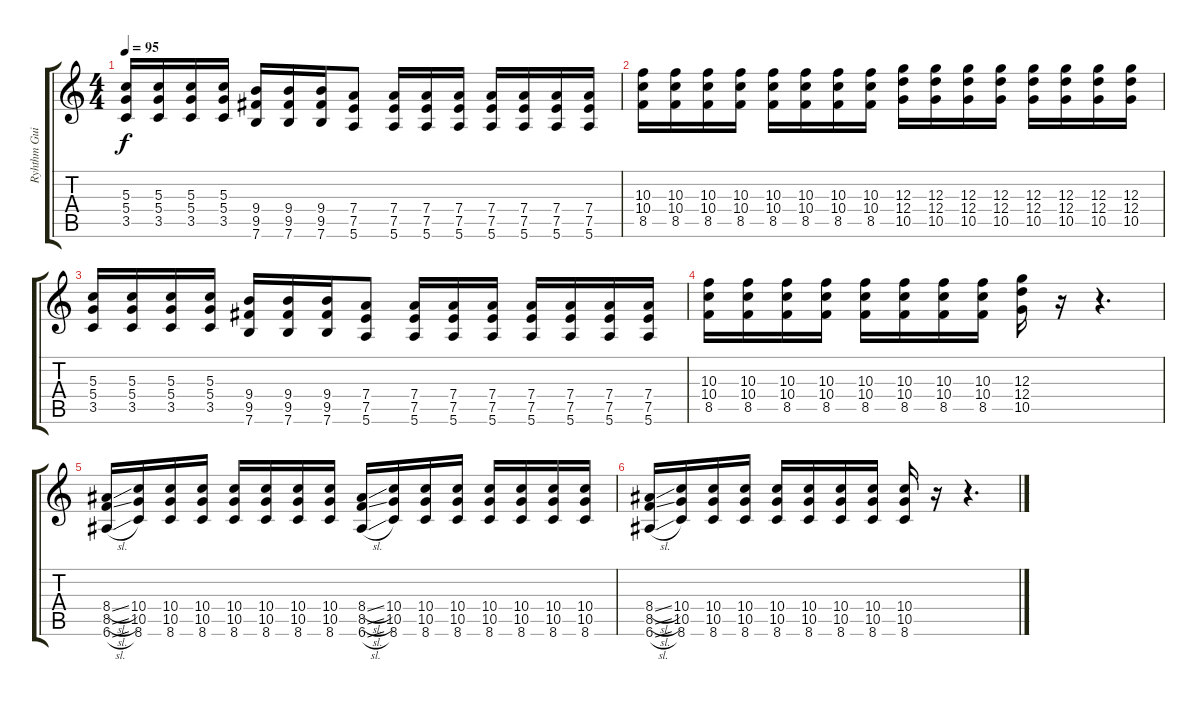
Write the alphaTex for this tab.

\track ("Ryhthm Guitar" "Ryhthm Gui") {instrument distortionguitar}
\staff {score tabs}
\tuning (E4 B3 G3 D3 A2 E2) {hide}
\ts (4 4)
\tempo 95
\clef g2
\ks c
(5.3 5.4 3.5).16{dy f} (5.3 5.4 3.5).16 (5.3 5.4 3.5).16 (5.3 5.4 3.5).16 (9.4 9.5 7.6).16 (9.4 9.5 7.6).16 (9.4 9.5 7.6).16 (7.4 7.5 5.6).8 (7.4 7.5 5.6).16 (7.4 7.5 5.6).16 (7.4 7.5 5.6).16 (7.4 7.5 5.6).16 (7.4 7.5 5.6).16 (7.4 7.5 5.6).16 (7.4 7.5 5.6).16 |
(10.3 10.4 8.5).16 (10.3 10.4 8.5).16 (10.3 10.4 8.5).16 (10.3 10.4 8.5).16 (10.3 10.4 8.5).16 (10.3 10.4 8.5).16 (10.3 10.4 8.5).16 (10.3 10.4 8.5).16 (12.3 12.4 10.5).16 (12.3 12.4 10.5).16 (12.3 12.4 10.5).16 (12.3 12.4 10.5).16 (12.3 12.4 10.5).16 (12.3 12.4 10.5).16 (12.3 12.4 10.5).16 (12.3 12.4 10.5).16 |
(5.3 5.4 3.5).16 (5.3 5.4 3.5).16 (5.3 5.4 3.5).16 (5.3 5.4 3.5).16 (9.4 9.5 7.6).16 (9.4 9.5 7.6).16 (9.4 9.5 7.6).16 (7.4 7.5 5.6).8 (7.4 7.5 5.6).16 (7.4 7.5 5.6).16 (7.4 7.5 5.6).16 (7.4 7.5 5.6).16 (7.4 7.5 5.6).16 (7.4 7.5 5.6).16 (7.4 7.5 5.6).16 |
(10.3 10.4 8.5).16 (10.3 10.4 8.5).16 (10.3 10.4 8.5).16 (10.3 10.4 8.5).16 (10.3 10.4 8.5).16 (10.3 10.4 8.5).16 (10.3 10.4 8.5).16 (10.3 10.4 8.5).16 (12.3 12.4 10.5).16 r.16 r.4{d} |
(8.4{sl} 8.5{sl} 6.6{sl}).16 (10.4 10.5 8.6).16 (10.4 10.5 8.6).16 (10.4 10.5 8.6).16 (10.4 10.5 8.6).16 (10.4 10.5 8.6).16 (10.4 10.5 8.6).16 (10.4 10.5 8.6).16 (8.4{sl} 8.5{sl} 6.6{sl}).16 (10.4 10.5 8.6).16 (10.4 10.5 8.6).16 (10.4 10.5 8.6).16 (10.4 10.5 8.6).16 (10.4 10.5 8.6).16 (10.4 10.5 8.6).16 (10.4 10.5 8.6).16 |
(8.4{sl} 8.5{sl} 6.6{sl}).16 (10.4 10.5 8.6).16 (10.4 10.5 8.6).16 (10.4 10.5 8.6).16 (10.4 10.5 8.6).16 (10.4 10.5 8.6).16 (10.4 10.5 8.6).16 (10.4 10.5 8.6).16 (10.4 10.5 8.6).16 r.16 r.4{d}
